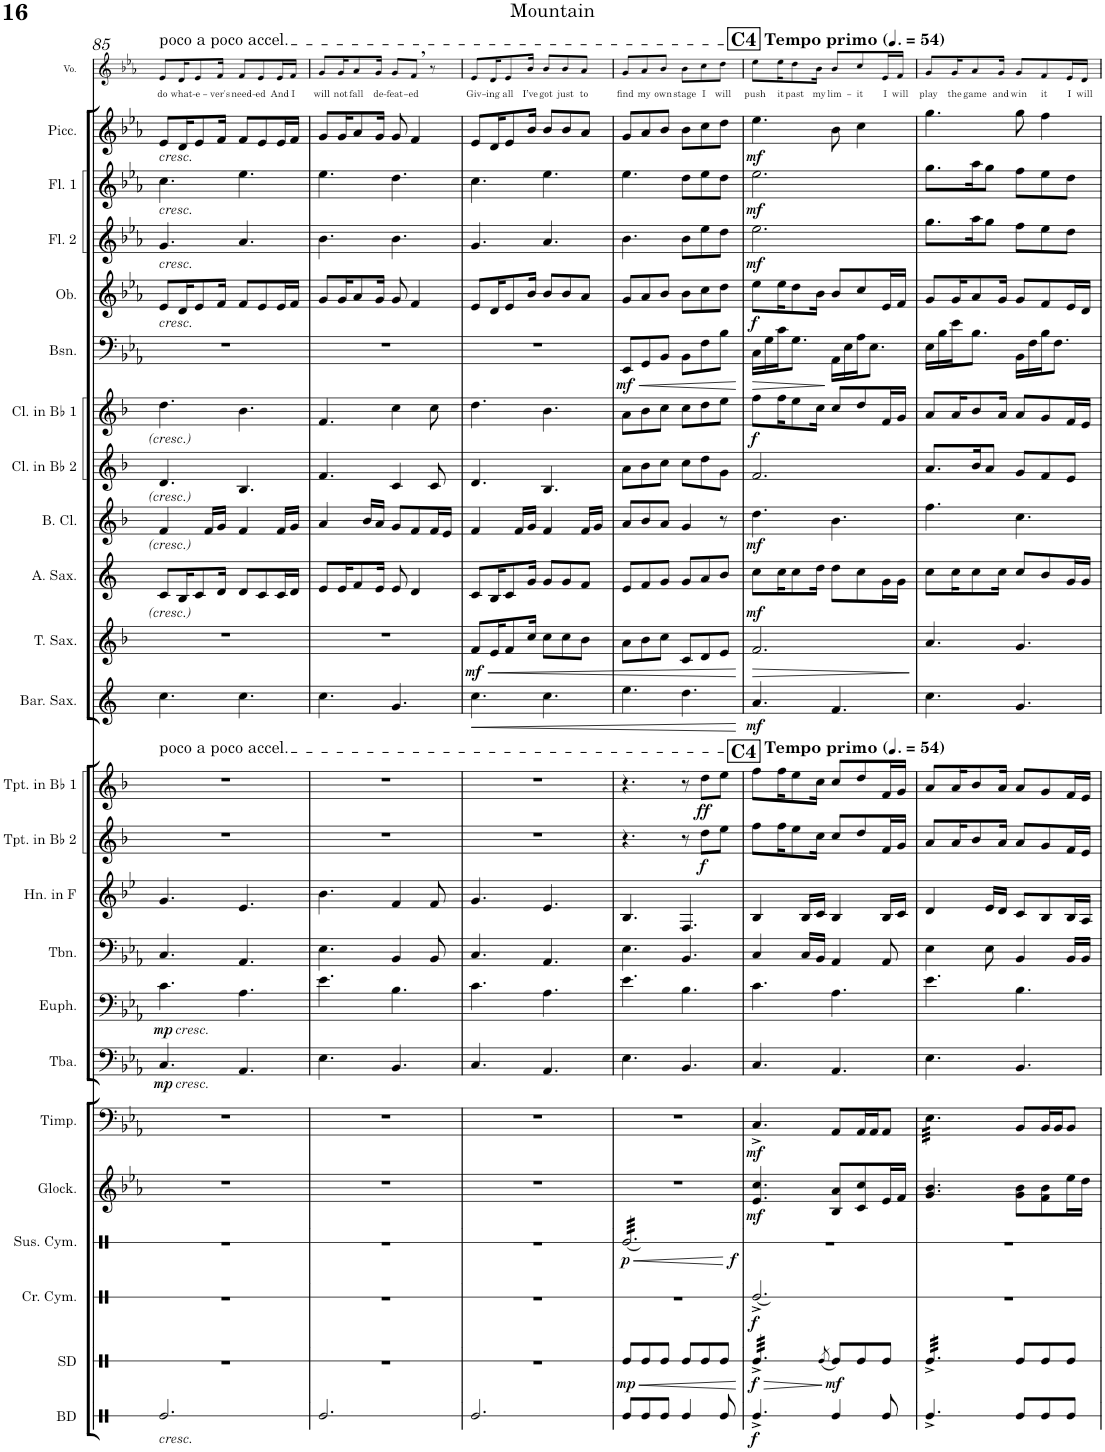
**kern	**dynam	**kern	**dynam	**kern	**dynam	**kern	**dynam	**kern	**dynam	**kern	**dynam	**kern	**dynam	**kern	**dynam	**kern	**kern	**kern	**dynam	**kern	**dynam	**kern	**dynam	**kern	**dynam	**kern	**dynam	**kern	**dynam	**kern	**kern	**dynam	**kern	**dynam	**kern	**dynam	**kern	**dynam	**kern	**dynam	**kern	**dynam	**kern	**text
*part24	*part24	*part23	*part23	*part22	*part22	*part21	*part21	*part20	*part20	*part19	*part19	*part18	*part18	*part17	*part17	*part16	*part15	*part14	*part14	*part13	*part13	*part12	*part12	*part11	*part11	*part10	*part10	*part9	*part9	*part8	*part7	*part7	*part6	*part6	*part5	*part5	*part4	*part4	*part3	*part3	*part2	*part2	*part1	*part1
*staff24	*staff24	*staff23	*staff23	*staff22	*staff22	*staff21	*staff21	*staff20	*staff20	*staff19	*staff19	*staff18	*staff18	*staff17	*staff17	*staff16	*staff15	*staff14	*staff14	*staff13	*staff13	*staff12	*staff12	*staff11	*staff11	*staff10	*staff10	*staff9	*staff9	*staff8	*staff7	*staff7	*staff6	*staff6	*staff5	*staff5	*staff4	*staff4	*staff3	*staff3	*staff2	*staff2	*staff1	*staff1
*I"Bass Drum	*	*I"Snare Drum	*	*I"Crash Cymbals	*	*I"Suspended Cymbal	*	*I"Glockenspiel	*	*I"Timpani	*	*I"Tuba	*	*I"Euphonium	*	*I"Trombone	*I"Horn in F	*I"Trumpet in Bb 2	*	*I"Trumpet in Bb 1	*	*I"Baritone Saxophone	*	*I"Tenor Saxophone	*	*I"Alto Saxophone	*	*I"Bass Clarinet	*	*I"Clarinet in Bb 2	*I"Clarinet in Bb 1	*	*I"Bassoon	*	*I"Oboe	*	*I"Flute 2	*	*I"Flute 1	*	*I"Piccolo	*	*I"Voice	*
*I'BD	*	*I'SD	*	*I'Cr. Cym.	*	*I'Sus. Cym.	*	*I'Glock.	*	*I'Timp.	*	*I'Tba.	*	*I'Euph.	*	*I'Tbn.	*I'Hn. in F	*I'Tpt. in Bb 2	*	*I'Tpt. in Bb 1	*	*I'Bar. Sax.	*	*I'T. Sax.	*	*I'A. Sax.	*	*I'B. Cl.	*	*I'Cl. in Bb 2	*I'Cl. in Bb 1	*	*I'Bsn.	*	*I'Ob.	*	*I'Fl. 2	*	*I'Fl. 1	*	*I'Picc.	*	*I'Vo.	*
!!LO:PB:g=z
*clefX	*	*clefX	*	*clefX	*	*clefX	*	*clefG2	*	*clefF4	*	*clefF4	*	*clefF4	*	*clefF4	*clefG2	*clefG2	*	*clefG2	*	*clefG2	*	*clefG2	*	*clefG2	*	*clefG2	*	*clefG2	*clefG2	*	*clefF4	*	*clefG2	*	*clefG2	*	*clefG2	*	*clefG2	*	*clefG2	*
*	*	*	*	*	*	*	*	*Trd-14c-24	*	*	*	*	*	*	*	*	*Trd4c7	*Trd1c2	*	*Trd1c2	*	*Trd12c21	*	*Trd8c14	*	*Trd5c9	*	*Trd8c14	*	*Trd1c2	*Trd1c2	*	*	*	*	*	*	*	*	*	*Trd-7c-12	*	*	*
*k[]	*	*k[]	*	*k[]	*	*k[]	*	*k[b-e-a-]	*	*k[b-e-a-]	*	*k[b-e-a-]	*	*k[b-e-a-]	*	*k[b-e-a-]	*k[b-e-]	*k[b-]	*	*k[b-]	*	*k[]	*	*k[b-]	*	*k[]	*	*k[b-]	*	*k[b-]	*k[b-]	*	*k[b-e-a-]	*	*k[b-e-a-]	*	*k[b-e-a-]	*	*k[b-e-a-]	*	*k[b-e-a-]	*	*k[b-e-a-]	*
*M6/8	*	*M6/8	*	*M6/8	*	*M6/8	*	*M6/8	*	*M6/8	*	*M6/8	*	*M6/8	*	*M6/8	*M6/8	*M6/8	*	*M6/8	*	*M6/8	*	*M6/8	*	*M6/8	*	*M6/8	*	*M6/8	*M6/8	*	*M6/8	*	*M6/8	*	*M6/8	*	*M6/8	*	*M6/8	*	*M6/8	*
=85	=85	=85	=85	=85	=85	=85	=85	=85	=85	=85	=85	=85	=85	=85	=85	=85	=85	=85	=85	=85	=85	=85	=85	=85	=85	=85	=85	=85	=85	=85	=85	=85	=85	=85	=85	=85	=85	=85	=85	=85	=85	=85	=85	=85
!	!	!	!	!	!	!	!	!	!	!	!	!	!	!	!	!	!	!	!	!	!	!	!	!	!	!	!	!	!	!	!	!	!	!	!	!	!	!	!	!	!	!	!LO:TX:a:t=poco a poco accel.	!
!	!	!	!	!	!	!	!	!	!	!	!	!	!	!	!	!	!	!	!	!	!	!	!	!	!	!	!	!	!	!	!	!	!	!	!	!	!	!	!	!	!LO:TX:b:i:t=cresc.	!	!	!
!	!	!	!	!	!	!	!	!	!	!	!	!	!	!	!	!	!	!	!	!	!	!	!	!	!	!	!	!	!	!	!	!	!	!	!	!	!	!	!LO:TX:b:i:t=cresc.	!	!	!	!	!
!	!	!	!	!	!	!	!	!	!	!	!	!	!	!	!	!	!	!	!	!	!	!	!	!	!	!	!	!	!	!	!	!	!	!	!	!	!LO:TX:b:i:t=cresc.	!	!	!	!	!	!	!
!	!	!	!	!	!	!	!	!	!	!	!	!	!	!	!	!	!	!	!	!	!	!	!	!	!	!	!	!	!	!	!	!	!	!	!LO:TX:b:i:t=cresc.	!	!	!	!	!	!	!	!	!
!	!	!	!	!	!	!	!	!	!	!	!	!	!	!	!	!	!	!	!	!LO:TX:a:t=poco a poco accel.	!	!	!	!	!	!	!	!	!	!	!	!	!	!	!	!	!	!	!	!	!	!	!	!
!	!	!	!	!	!	!	!	!	!	!	!	!	!	!LO:TX:b:i:t=cresc.	!	!	!	!	!	!	!	!	!	!	!	!	!	!	!	!	!	!	!	!	!	!	!	!	!	!	!	!	!	!
!	!	!	!	!	!	!	!	!	!	!	!	!LO:TX:b:i:t=cresc.	!	!	!	!	!	!	!	!	!	!	!	!	!	!	!	!	!	!	!	!	!	!	!	!	!	!	!	!	!	!	!	!
!LO:TX:b:i:t=cresc.	!	!	!	!	!	!	!	!	!	!	!	!	!	!	!	!	!	!	!	!	!	!	!	!	!	!	!	!	!	!	!	!	!	!	!	!	!	!	!	!	!	!	!	!
!	!	!	!	!	!	!	!	!	!	!	!	!	!LO:DY:b	!	!LO:DY:b	!	!	!	!	!	!	!	!	!	!	!	!	!	!	!	!	!	!	!	!	!	!	!	!	!	!	!	!	!LO:LY:b
2.Re/	.	2.r	.	2.r	.	2.r	.	2.r	.	2.r	.	4.C/	mp	4.c\	mp	4.C/	4.g/	2.r	.	2.r	.	4.cc\	.	2.r	.	8c/L	.	4f/	.	4.d/	4.dd\	.	2.r	.	8e-/L	.	4.g/	.	4.cc\	.	8e-/L	.	8e-/L	do
!	!	!	!	!	!	!	!	!	!	!	!	!	!	!	!	!	!	!	!	!	!	!	!	!	!	!	!	!	!	!	!	!	!	!	!	!	!	!	!	!	!	!	!	!LO:LY:b
.	.	.	.	.	.	.	.	.	.	.	.	.	.	.	.	.	.	.	.	.	.	.	.	.	.	16B/K	.	.	.	.	.	.	.	.	16d/K	.	.	.	.	.	16d/K	.	16d/K	what-
!	!	!	!	!	!	!	!	!	!	!	!	!	!	!	!	!	!	!	!	!	!	!	!	!	!	!	!	!	!	!	!	!	!	!	!	!	!	!	!	!	!	!	!	!LO:LY:b
.	.	.	.	.	.	.	.	.	.	.	.	.	.	.	.	.	.	.	.	.	.	.	.	.	.	8c/	.	.	.	.	.	.	.	.	8e-/	.	.	.	.	.	8e-/	.	8e-/	-e-
.	.	.	.	.	.	.	.	.	.	.	.	.	.	.	.	.	.	.	.	.	.	.	.	.	.	.	.	16f/LL	.	.	.	.	.	.	.	.	.	.	.	.	.	.	.	.
!	!	!	!	!	!	!	!	!	!	!	!	!	!	!	!	!	!	!	!	!	!	!	!	!	!	!	!	!	!	!	!	!	!	!	!	!	!	!	!	!	!	!	!	!LO:LY:b
.	.	.	.	.	.	.	.	.	.	.	.	.	.	.	.	.	.	.	.	.	.	.	.	.	.	16d/Jk	.	16g/JJ	.	.	.	.	.	.	16f/Jk	.	.	.	.	.	16f/Jk	.	16f/Jk	-ver's
!	!	!	!	!	!	!	!	!	!	!	!	!	!	!	!	!	!	!	!	!	!	!	!	!	!	!	!	!	!	!	!	!	!	!	!	!	!	!	!	!	!	!	!	!LO:LY:b
.	.	.	.	.	.	.	.	.	.	.	.	4.AA-/	.	4.A-\	.	4.AA-/	4.e-/	.	.	.	.	4.cc\	.	.	.	8d/L	.	4f/	.	4.B-/	4.b-\	.	.	.	8f/L	.	4.a-/	.	4.ee-\	.	8f/L	.	8f/L	need-
!	!	!	!	!	!	!	!	!	!	!	!	!	!	!	!	!	!	!	!	!	!	!	!	!	!	!	!	!	!	!	!	!	!	!	!	!	!	!	!	!	!	!	!	!LO:LY:b
.	.	.	.	.	.	.	.	.	.	.	.	.	.	.	.	.	.	.	.	.	.	.	.	.	.	8c/	.	.	.	.	.	.	.	.	8e-/	.	.	.	.	.	8e-/	.	8e-/	-ed
!	!	!	!	!	!	!	!	!	!	!	!	!	!	!	!	!	!	!	!	!	!	!	!	!	!	!	!	!	!	!	!	!	!	!	!	!	!	!	!	!	!	!	!	!LO:LY:b
.	.	.	.	.	.	.	.	.	.	.	.	.	.	.	.	.	.	.	.	.	.	.	.	.	.	16c/L	.	16f/LL	.	.	.	.	.	.	16e-/L	.	.	.	.	.	16e-/L	.	16e-/L	And
!	!	!	!	!	!	!	!	!	!	!	!	!	!	!	!	!	!	!	!	!	!	!	!	!	!	!	!	!	!	!	!	!	!	!	!	!	!	!	!	!	!	!	!	!LO:LY:b
.	.	.	.	.	.	.	.	.	.	.	.	.	.	.	.	.	.	.	.	.	.	.	.	.	.	16d/JJ	.	16g/JJ	.	.	.	.	.	.	16f/JJ	.	.	.	.	.	16f/JJ	.	16f/JJ	I
=86	=86	=86	=86	=86	=86	=86	=86	=86	=86	=86	=86	=86	=86	=86	=86	=86	=86	=86	=86	=86	=86	=86	=86	=86	=86	=86	=86	=86	=86	=86	=86	=86	=86	=86	=86	=86	=86	=86	=86	=86	=86	=86	=86	=86
!	!	!	!	!	!	!	!	!	!	!	!	!	!	!	!	!	!	!	!	!	!	!	!	!	!	!	!	!	!	!	!	!	!	!	!	!	!	!	!	!	!	!	!	!LO:LY:b
2.Re/	.	2.r	.	2.r	.	2.r	.	2.r	.	2.r	.	4.E-\	.	4.e-\	.	4.E-\	4.b-\	2.r	.	2.r	.	4.cc\	.	2.r	.	8e/L	.	4a/	.	4.f/	4.f/	.	2.r	.	8g/L	.	4.b-\	.	4.ee-\	.	8g/L	.	8g/L	will
!	!	!	!	!	!	!	!	!	!	!	!	!	!	!	!	!	!	!	!	!	!	!	!	!	!	!	!	!	!	!	!	!	!	!	!	!	!	!	!	!	!	!	!	!LO:LY:b
.	.	.	.	.	.	.	.	.	.	.	.	.	.	.	.	.	.	.	.	.	.	.	.	.	.	16e/K	.	.	.	.	.	.	.	.	16g/K	.	.	.	.	.	16g/K	.	16g/K	not
!	!	!	!	!	!	!	!	!	!	!	!	!	!	!	!	!	!	!	!	!	!	!	!	!	!	!	!	!	!	!	!	!	!	!	!	!	!	!	!	!	!	!	!	!LO:LY:b
.	.	.	.	.	.	.	.	.	.	.	.	.	.	.	.	.	.	.	.	.	.	.	.	.	.	8f/	.	.	.	.	.	.	.	.	8a-/	.	.	.	.	.	8a-/	.	8a-/	fall
.	.	.	.	.	.	.	.	.	.	.	.	.	.	.	.	.	.	.	.	.	.	.	.	.	.	.	.	16b-/LL	.	.	.	.	.	.	.	.	.	.	.	.	.	.	.	.
!	!	!	!	!	!	!	!	!	!	!	!	!	!	!	!	!	!	!	!	!	!	!	!	!	!	!	!	!	!	!	!	!	!	!	!	!	!	!	!	!	!	!	!	!LO:LY:b
.	.	.	.	.	.	.	.	.	.	.	.	.	.	.	.	.	.	.	.	.	.	.	.	.	.	16e/Jk	.	16a/JJ	.	.	.	.	.	.	16g/Jk	.	.	.	.	.	16g/Jk	.	16g/Jk	de-
!	!	!	!	!	!	!	!	!	!	!	!	!	!	!	!	!	!	!	!	!	!	!	!	!	!	!	!	!	!	!	!	!	!	!	!	!	!	!	!	!	!	!	!	!LO:LY:b
.	.	.	.	.	.	.	.	.	.	.	.	4.BB-/	.	4.B-\	.	4BB-/	4f/	.	.	.	.	4.g/	.	.	.	8e/	.	8g/L	.	4c/	4cc\	.	.	.	8g/	.	4.b-\	.	4.dd\	.	8g/	.	8g/L	-feat-
!	!	!	!	!	!	!	!	!	!	!	!	!	!	!	!	!	!	!	!	!	!	!	!	!	!	!	!	!	!	!	!	!	!	!	!	!	!	!	!	!	!	!	!	!LO:LY:b
.	.	.	.	.	.	.	.	.	.	.	.	.	.	.	.	.	.	.	.	.	.	.	.	.	.	4d/	.	8f/	.	.	.	.	.	.	4f/	.	.	.	.	.	4f/	.	8f,/J	-ed
.	.	.	.	.	.	.	.	.	.	.	.	.	.	.	.	8BB-/	8f/	.	.	.	.	.	.	.	.	.	.	16f/L	.	8c/	8cc\	.	.	.	.	.	.	.	.	.	.	.	8r	.
.	.	.	.	.	.	.	.	.	.	.	.	.	.	.	.	.	.	.	.	.	.	.	.	.	.	.	.	16e/JJ	.	.	.	.	.	.	.	.	.	.	.	.	.	.	.	.
=87	=87	=87	=87	=87	=87	=87	=87	=87	=87	=87	=87	=87	=87	=87	=87	=87	=87	=87	=87	=87	=87	=87	=87	=87	=87	=87	=87	=87	=87	=87	=87	=87	=87	=87	=87	=87	=87	=87	=87	=87	=87	=87	=87	=87
!	!	!	!	!	!	!	!	!	!	!	!	!	!	!	!	!	!	!	!	!	!	!	!	!	!LO:HP:b	!	!	!	!	!	!	!	!	!	!	!	!	!	!	!	!	!	!	!LO:LY:b
!	!	!	!	!	!	!	!	!	!	!	!	!	!	!	!	!	!	!	!	!	!	!	!	!	!LO:DY:n=1:b	!	!	!	!	!	!	!	!	!	!	!	!	!	!	!	!	!	!	!
2.Re/	.	2.r	.	2.r	.	2.r	.	2.r	.	2.r	.	4.C/	.	4.c\	.	4.C/	4.g/	2.r	.	2.r	.	4.cc\	.	8f/L	< mf	8c/L	.	4f/	.	4.d/	4.dd\	.	2.r	.	8e-/L	.	4.g/	.	4.cc\	.	8e-/L	.	8e-/L	Giv-
!	!	!	!	!	!	!	!	!	!	!	!	!	!	!	!	!	!	!	!	!	!	!	!	!	!	!	!	!	!	!	!	!	!	!	!	!	!	!	!	!	!	!	!	!LO:LY:b
.	.	.	.	.	.	.	.	.	.	.	.	.	.	.	.	.	.	.	.	.	.	.	.	16e/K	.	16B/K	.	.	.	.	.	.	.	.	16d/K	.	.	.	.	.	16d/K	.	16d/K	-ing
!	!	!	!	!	!	!	!	!	!	!	!	!	!	!	!	!	!	!	!	!	!	!	!	!	!	!	!	!	!	!	!	!	!	!	!	!	!	!	!	!	!	!	!	!LO:LY:b
.	.	.	.	.	.	.	.	.	.	.	.	.	.	.	.	.	.	.	.	.	.	.	.	8f/	.	8c/	.	.	.	.	.	.	.	.	8e-/	.	.	.	.	.	8e-/	.	8e-/	all
.	.	.	.	.	.	.	.	.	.	.	.	.	.	.	.	.	.	.	.	.	.	.	.	.	.	.	.	16f/LL	.	.	.	.	.	.	.	.	.	.	.	.	.	.	.	.
!	!	!	!	!	!	!	!	!	!	!	!	!	!	!	!	!	!	!	!	!	!	!	!	!	!	!	!	!	!	!	!	!	!	!	!	!	!	!	!	!	!	!	!	!LO:LY:b
.	.	.	.	.	.	.	.	.	.	.	.	.	.	.	.	.	.	.	.	.	.	.	.	16cc/Jk	.	16g/Jk	.	16g/JJ	.	.	.	.	.	.	16b-/Jk	.	.	.	.	.	16b-/Jk	.	16b-/Jk	I’ve
!	!	!	!	!	!	!	!	!	!	!	!	!	!	!	!	!	!	!	!	!	!	!	!	!	!	!	!	!	!	!	!	!	!	!	!	!	!	!	!	!	!	!	!	!LO:LY:b
.	.	.	.	.	.	.	.	.	.	.	.	4.AA-/	.	4.A-\	.	4.AA-/	4.e-/	.	.	.	.	4.cc\	.	8cc\L	.	8g/L	.	4f/	.	4.B-/	4.b-\	.	.	.	8b-/L	.	4.a-/	.	4.ee-\	.	8b-/L	.	8b-/L	got
!	!	!	!	!	!	!	!	!	!	!	!	!	!	!	!	!	!	!	!	!	!	!	!	!	!	!	!	!	!	!	!	!	!	!	!	!	!	!	!	!	!	!	!	!LO:LY:b
.	.	.	.	.	.	.	.	.	.	.	.	.	.	.	.	.	.	.	.	.	.	.	.	8cc\	.	8g/	.	.	.	.	.	.	.	.	8b-/	.	.	.	.	.	8b-/	.	8b-/	just
!	!	!	!	!	!	!	!	!	!	!	!	!	!	!	!	!	!	!	!	!	!	!	!	!	!	!	!	!	!	!	!	!	!	!	!	!	!	!	!	!	!	!	!	!LO:LY:b
.	.	.	.	.	.	.	.	.	.	.	.	.	.	.	.	.	.	.	.	.	.	.	.	8b-\J	.	8f/J	.	16f/LL	.	.	.	.	.	.	8a-/J	.	.	.	.	.	8a-/J	.	8a-/J	to
.	.	.	.	.	.	.	.	.	.	.	.	.	.	.	.	.	.	.	.	.	.	.	.	.	.	.	.	16g/JJ	.	.	.	.	.	.	.	.	.	.	.	.	.	.	.	.
=88	=88	=88	=88	=88	=88	=88	=88	=88	=88	=88	=88	=88	=88	=88	=88	=88	=88	=88	=88	=88	=88	=88	=88	=88	=88	=88	=88	=88	=88	=88	=88	=88	=88	=88	=88	=88	=88	=88	=88	=88	=88	=88	=88	=88
!	!	!	!LO:HP:b	!	!	!	!	!	!	!	!	!	!	!	!	!	!	!	!	!	!	!	!	!	!	!	!	!	!	!	!	!	!	!LO:HP:b	!	!	!	!	!	!	!	!	!	!LO:LY:b
!	!	!	!LO:DY:n=1:b	!	!	!	!LO:DY:b	!	!	!	!	!	!	!	!	!	!	!	!	!	!	!	!	!	!	!	!	!	!	!	!	!	!	!LO:DY:n=1:b	!	!	!	!	!	!	!	!	!	!
*	*	*	*	*	*	*^	*	*	*	*	*	*	*	*	*	*	*	*	*	*	*	*	*	*	*	*	*	*	*	*	*	*	*	*	*	*	*	*	*	*	*	*	*	*
*	*	*	*	*	*	*tremolo	*	*	*	*	*	*	*	*	*	*	*	*	*	*	*	*	*	*	*	*	*	*	*	*	*	*	*	*	*	*	*	*	*	*	*	*	*	*	*
8Re/L	.	8Re/L	< mp	2.r	.	32Re/LLL	2ryy	p	2.r	.	2.r	.	4.E-\	.	4.e-\	.	4.E-\	4.B-/	4.r	.	4.r	.	4.ee\	.	8a\L	.	8e/L	.	8a/L	.	8a\L	8a\L	.	8EE-/L	< mf	8g/L	.	4.b-\	.	4.ee-\	.	8g/L	.	8g/L	find
.	.	.	.	.	.	32Re/	.	.	.	.	.	.	.	.	.	.	.	.	.	.	.	.	.	.	.	.	.	.	.	.	.	.	.	.	.	.	.	.	.	.	.	.	.	.	.
.	.	.	.	.	.	32Re/	.	.	.	.	.	.	.	.	.	.	.	.	.	.	.	.	.	.	.	.	.	.	.	.	.	.	.	.	.	.	.	.	.	.	.	.	.	.	.
.	.	.	.	.	.	32Re/	.	.	.	.	.	.	.	.	.	.	.	.	.	.	.	.	.	.	.	.	.	.	.	.	.	.	.	.	.	.	.	.	.	.	.	.	.	.	.
!	!	!	!	!	!	!	!	!	!	!	!	!	!	!	!	!	!	!	!	!	!	!	!	!	!	!	!	!	!	!	!	!	!	!	!	!	!	!	!	!	!	!	!	!	!LO:LY:b
8Re/	.	8Re/	.	.	.	32Re/	.	.	.	.	.	.	.	.	.	.	.	.	.	.	.	.	.	.	8b-\	.	8f/	.	8b-/	.	8b-\	8b-\	.	8GG/	.	8a-/	.	.	.	.	.	8a-/	.	8a-/	my
.	.	.	.	.	.	32Re/	.	.	.	.	.	.	.	.	.	.	.	.	.	.	.	.	.	.	.	.	.	.	.	.	.	.	.	.	.	.	.	.	.	.	.	.	.	.	.
.	.	.	.	.	.	32Re/	.	.	.	.	.	.	.	.	.	.	.	.	.	.	.	.	.	.	.	.	.	.	.	.	.	.	.	.	.	.	.	.	.	.	.	.	.	.	.
.	.	.	.	.	.	32Re/	.	.	.	.	.	.	.	.	.	.	.	.	.	.	.	.	.	.	.	.	.	.	.	.	.	.	.	.	.	.	.	.	.	.	.	.	.	.	.
!	!	!	!	!	!	!	!	!	!	!	!	!	!	!	!	!	!	!	!	!	!	!	!	!	!	!	!	!	!	!	!	!	!	!	!	!	!	!	!	!	!	!	!	!	!LO:LY:b
8Re/J	.	8Re/J	.	.	.	32Re/	.	.	.	.	.	.	.	.	.	.	.	.	.	.	.	.	.	.	8cc\J	.	8g/J	.	8a/J	.	8cc\J	8cc\J	.	8BB-/J	.	8b-/J	.	.	.	.	.	8b-/J	.	8b-/J	own
.	.	.	.	.	.	32Re/	.	.	.	.	.	.	.	.	.	.	.	.	.	.	.	.	.	.	.	.	.	.	.	.	.	.	.	.	.	.	.	.	.	.	.	.	.	.	.
.	.	.	.	.	.	32Re/	.	.	.	.	.	.	.	.	.	.	.	.	.	.	.	.	.	.	.	.	.	.	.	.	.	.	.	.	.	.	.	.	.	.	.	.	.	.	.
.	.	.	.	.	.	32Re/	.	.	.	.	.	.	.	.	.	.	.	.	.	.	.	.	.	.	.	.	.	.	.	.	.	.	.	.	.	.	.	.	.	.	.	.	.	.	.
!	!	!	!	!	!	!	!	!	!	!	!	!	!	!	!	!	!	!	!	!	!	!	!	!	!	!	!	!	!	!	!	!	!	!	!	!	!	!	!	!	!	!	!	!	!LO:LY:b
4Re/	.	8Re/L	.	.	.	32Re/	.	.	.	.	.	.	4.BB-/	.	4.B-\	.	4.BB-/	4.F/	8r	.	8r	.	4.dd\	.	8c/L	.	8g/L	.	4g/	.	8cc\L	8cc\L	.	8BB-\L	.	8b-\L	.	8b-\L	.	8dd\L	.	8b-\L	.	8b-\L	stage
.	.	.	.	.	.	32Re/	.	.	.	.	.	.	.	.	.	.	.	.	.	.	.	.	.	.	.	.	.	.	.	.	.	.	.	.	.	.	.	.	.	.	.	.	.	.	.
.	.	.	.	.	.	32Re/	.	.	.	.	.	.	.	.	.	.	.	.	.	.	.	.	.	.	.	.	.	.	.	.	.	.	.	.	.	.	.	.	.	.	.	.	.	.	.
.	.	.	.	.	.	32Re/	.	.	.	.	.	.	.	.	.	.	.	.	.	.	.	.	.	.	.	.	.	.	.	.	.	.	.	.	.	.	.	.	.	.	.	.	.	.	.
!	!	!	!	!	!	!	!	!	!	!	!	!	!	!	!	!	!	!	!	!LO:DY:b	!	!LO:DY:b	!	!	!	!	!	!	!	!	!	!	!	!	!	!	!	!	!	!	!	!	!	!	!LO:LY:b
.	.	8Re/	.	.	.	32Re/	8.ryy	.	.	.	.	.	.	.	.	.	.	.	8dd\L	f	8dd\L	ff	.	.	8d/	.	8a/	.	.	.	8dd\	8dd\	.	8F\	.	8cc\	.	8ee-\	.	8ee-\	.	8cc\	.	8cc\	I
.	.	.	.	.	.	32Re/	.	.	.	.	.	.	.	.	.	.	.	.	.	.	.	.	.	.	.	.	.	.	.	.	.	.	.	.	.	.	.	.	.	.	.	.	.	.	.
.	.	.	.	.	.	32Re/	.	.	.	.	.	.	.	.	.	.	.	.	.	.	.	.	.	.	.	.	.	.	.	.	.	.	.	.	.	.	.	.	.	.	.	.	.	.	.
.	.	.	.	.	.	32Re/	.	.	.	.	.	.	.	.	.	.	.	.	.	.	.	.	.	.	.	.	.	.	.	.	.	.	.	.	.	.	.	.	.	.	.	.	.	.	.
!	!	!	!	!	!	!	!	!	!	!	!	!	!	!	!	!	!	!	!	!	!	!	!	!	!	!	!	!	!	!	!	!	!	!	!	!	!	!	!	!	!	!	!	!	!LO:LY:b
8Re/	.	8Re/J	.	.	.	32Re/	.	.	.	.	.	.	.	.	.	.	.	.	8ee\J	.	8ee\J	.	.	.	8e/J	.	8b/J	.	8r	.	8g\J	8ee\J	.	8B-\J	.	8dd\J	.	8dd\J	.	8dd\J	.	8dd\J	.	8dd\J	will
.	.	.	.	.	.	32Re/	.	.	.	.	.	.	.	.	.	.	.	.	.	.	.	.	.	.	.	.	.	.	.	.	.	.	.	.	.	.	.	.	.	.	.	.	.	.	.
!	!	!	!	!	!	!	!	!LO:DY:b	!	!	!	!	!	!	!	!	!	!	!	!	!	!	!	!	!	!	!	!	!	!	!	!	!	!	!	!	!	!	!	!	!	!	!	!	!
.	.	.	.	.	.	32Re/	16ryy	f	.	.	.	.	.	.	.	.	.	.	.	.	.	.	.	.	.	.	.	.	.	.	.	.	.	.	.	.	.	.	.	.	.	.	.	.	.
.	.	.	.	.	.	32Re/JJJ	.	.	.	.	.	.	.	.	.	.	.	.	.	.	.	.	.	.	.	.	.	.	.	.	.	.	.	.	.	.	.	.	.	.	.	.	.	.	.
*	*	*	*	*	*	*Xtremolo	*	*	*	*	*	*	*	*	*	*	*	*	*	*	*	*	*	*	*	*	*	*	*	*	*	*	*	*	*	*	*	*	*	*	*	*	*	*	*
*	*	*	*	*	*	*v	*v	*	*	*	*	*	*	*	*	*	*	*	*	*	*	*	*	*	*	*	*	*	*	*	*	*	*	*	*	*	*	*	*	*	*	*	*	*	*
=89	=89	=89	=89	=89	=89	=89	=89	=89	=89	=89	=89	=89	=89	=89	=89	=89	=89	=89	=89	=89	=89	=89	=89	=89	=89	=89	=89	=89	=89	=89	=89	=89	=89	=89	=89	=89	=89	=89	=89	=89	=89	=89	=89	=89
!!LO:REH:place=s1:a:B:cj:fs=14:t=C4
!!LO:REH:place=s13:a:B:cj:fs=14:t=C4
*	*	*	*	*	*	*	*	*	*	*	*	*	*	*	*	*	*	*	*	*MM81	*	*	*	*	*	*	*	*	*	*	*	*	*	*	*	*	*	*	*	*	*	*	*MM81	*
*	*	*	*	*	*	*^	*	*	*	*	*	*	*	*	*	*	*	*	*	*	*	*	*	*	*	*	*	*	*	*	*	*	*	*	*	*	*	*	*	*	*	*	*	*
!	!	!	!	!	!	!	!	!	!	!	!	!	!	!	!	!	!	!	!	!	!	!	!	!	!	!	!	!	!	!	!	!	!	!	!	!	!	!	!	!	!	!	!	!LO:TX:a:B:t=Tempo primo	!
!	!	!	!	!	!	!	!	!	!	!	!	!	!	!	!	!	!	!	!	!	!LO:TX:a:B:t=Tempo primo	!	!	!	!	!	!	!	!	!	!	!	!	!	!	!	!	!	!	!	!	!	!	!	!
!	!LO:DY:b	!	!LO:DY:b	!	!LO:DY:b	!	!	!	!	!LO:DY:b	!	!LO:DY:b	!	!	!	!	!	!	!	!	!	!	!	!LO:DY:b	!	!	!	!LO:DY:b	!	!LO:DY:b	!	!	!LO:DY:b	!	!	!	!LO:DY:b	!	!LO:DY:b	!	!LO:DY:b	!	!LO:DY:b	!	!LO:LY:b
*	*	*	*	*	*	*v	*v	*	*	*	*	*	*	*	*	*	*	*	*	*	*	*	*	*	*	*	*	*	*	*	*	*	*	*	*	*	*	*	*	*	*	*	*	*	*
*	*	*tremolo	*	*	*	*	*	*	*	*	*	*	*	*	*	*	*	*	*	*	*	*	*	*	*	*	*	*	*	*	*	*	*	*	*	*	*	*	*	*	*	*	*	*
4.Re^/	f	32Re^/LLL	f	2.Re^/	f	2.r	.	4.e-/ 4.cc/	mf	4.C^/	mf	4.C/	.	4.c\	.	4C/	4B-/	8ff\L	.	8ff\L	.	4.a/	mf	2.f/	.	8cc\L	mf	4.dd\	mf	2.f/	8ff\L	f	16C\LL	.	8ee-\L	f	2.ee-\	mf	2.ee-\	mf	4.ee-\	mf	8ee-\L	push
.	.	32Re^/	.	.	.	.	.	.	.	.	.	.	.	.	.	.	.	.	.	.	.	.	.	.	.	.	.	.	.	.	.	.	.	.	.	.	.	.	.	.	.	.	.	.
.	.	32Re^/	.	.	.	.	.	.	.	.	.	.	.	.	.	.	.	.	.	.	.	.	.	.	.	.	.	.	.	.	.	.	16G\	.	.	.	.	.	.	.	.	.	.	.
.	.	32Re^/	.	.	.	.	.	.	.	.	.	.	.	.	.	.	.	.	.	.	.	.	.	.	.	.	.	.	.	.	.	.	.	.	.	.	.	.	.	.	.	.	.	.
!	!	!	!	!	!	!	!	!	!	!	!	!	!	!	!	!	!	!	!	!	!	!	!	!	!	!	!	!	!	!	!	!	!	!	!	!	!	!	!	!	!	!	!	!LO:LY:b
.	.	32Re^/	.	.	.	.	.	.	.	.	.	.	.	.	.	.	.	16ff\K	.	16ff\K	.	.	.	.	.	16cc\K	.	.	.	.	16ff\K	.	16c\J	.	16ee-\K	.	.	.	.	.	.	.	16ee-\K	it
.	.	32Re^/	.	.	.	.	.	.	.	.	.	.	.	.	.	.	.	.	.	.	.	.	.	.	.	.	.	.	.	.	.	.	.	.	.	.	.	.	.	.	.	.	.	.
!	!	!	!	!	!	!	!	!	!	!	!	!	!	!	!	!	!	!	!	!	!	!	!	!	!	!	!	!	!	!	!	!	!	!	!	!	!	!	!	!	!	!	!	!LO:LY:b
.	.	32Re^/	.	.	.	.	.	.	.	.	.	.	.	.	.	.	.	8ee\	.	8ee\	.	.	.	.	.	8cc\	.	.	.	.	8ee\	.	8.G\J	.	8dd\	.	.	.	.	.	.	.	8dd\	past
.	.	32Re^/	.	.	.	.	.	.	.	.	.	.	.	.	.	.	.	.	.	.	.	.	.	.	.	.	.	.	.	.	.	.	.	.	.	.	.	.	.	.	.	.	.	.
.	.	32Re^/	.	.	.	.	.	.	.	.	.	.	.	.	.	16C/LL	16B-/LL	.	.	.	.	.	.	.	.	.	.	.	.	.	.	.	.	.	.	.	.	.	.	.	.	.	.	.
.	.	32Re^/	.	.	.	.	.	.	.	.	.	.	.	.	.	.	.	.	.	.	.	.	.	.	.	.	.	.	.	.	.	.	.	.	.	.	.	.	.	.	.	.	.	.
!	!	!	!	!	!	!	!	!	!	!	!	!	!	!	!	!	!	!	!	!	!	!	!	!	!	!	!	!	!	!	!	!	!	!	!	!	!	!	!	!	!	!	!	!LO:LY:b
.	.	32Re^/	.	.	.	.	.	.	.	.	.	.	.	.	.	16BB-/JJ	16c/JJ	16cc\Jk	.	16cc\Jk	.	.	.	.	.	16dd\Jk	.	.	.	.	16cc\Jk	.	.	.	16b-\Jk	.	.	.	.	.	.	.	16b-\Jk	my
.	.	32Re^/JJJ	.	.	.	.	.	.	.	.	.	.	.	.	.	.	.	.	.	.	.	.	.	.	.	.	.	.	.	.	.	.	.	.	.	.	.	.	.	.	.	.	.	.
*	*	*Xtremolo	*	*	*	*	*	*	*	*	*	*	*	*	*	*	*	*	*	*	*	*	*	*	*	*	*	*	*	*	*	*	*	*	*	*	*	*	*	*	*	*	*	*
.	.	(8qRe/	.	.	.	.	.	.	.	.	.	.	.	.	.	.	.	.	.	.	.	.	.	.	.	.	.	.	.	.	.	.	.	.	.	.	.	.	.	.	.	.	.	.
!	!	!	!LO:DY:n=1:b	!	!	!	!	!	!	!	!	!	!	!	!	!	!	!	!	!	!	!	!	!	!	!	!	!	!	!	!	!	!	!	!	!	!	!	!	!	!	!	!	!LO:LY:b
4Re/	.	8Re/L)	[ mf	.	.	.	.	8B-/ 8a-/L	.	8AA-/L	.	4.AA-/	.	4.A-\	.	4AA-/	4B-/	8cc/L	.	8cc/L	.	4.f/	.	.	.	8dd\L	.	4.b-\	.	.	8cc/L	.	16AA-\LL	[	8b-/L	.	.	.	.	.	8b-\	.	8b-/L	lim-
.	.	.	.	.	.	.	.	.	.	.	.	.	.	.	.	.	.	.	.	.	.	.	.	.	.	.	.	.	.	.	.	.	16E-\	.	.	.	.	.	.	.	.	.	.	.
!	!	!	!	!	!	!	!	!	!	!	!	!	!	!	!	!	!	!	!	!	!	!	!	!	!	!	!	!	!	!	!	!	!	!	!	!	!	!	!	!	!	!	!	!LO:LY:b
.	.	8Re/	.	.	.	.	.	8c/ 8cc/	.	16AA-/L	.	.	.	.	.	.	.	8dd/	.	8dd/	.	.	.	.	.	8cc\	.	.	.	.	8dd/	.	16A-\J	.	8cc/	.	.	.	.	.	4cc\	.	8cc/	-it
.	.	.	.	.	.	.	.	.	.	16AA-/J	.	.	.	.	.	.	.	.	.	.	.	.	.	.	.	.	.	.	.	.	.	.	8.E-\J	.	.	.	.	.	.	.	.	.	.	.
!	!	!	!	!	!	!	!	!	!	!	!	!	!	!	!	!	!	!	!	!	!	!	!	!	!	!	!	!	!	!	!	!	!	!	!	!	!	!	!	!	!	!	!	!LO:LY:b
8Re/	.	8Re/J	.	.	.	.	.	16e-/L	.	8AA-/J	.	.	.	.	.	8AA-/	16B-/LL	16f/L	.	16f/L	.	.	.	.	.	16g\L	.	.	.	.	16f/L	.	.	.	16e-/L	.	.	.	.	.	.	.	16e-/L	I
!	!	!	!	!	!	!	!	!	!	!	!	!	!	!	!	!	!	!	!	!	!	!	!	!	!	!	!	!	!	!	!	!	!	!	!	!	!	!	!	!	!	!	!	!LO:LY:b
.	.	.	.	.	.	.	.	16f/JJ	.	.	.	.	.	.	.	.	16c/JJ	16g/JJ	.	16g/JJ	.	.	.	.	.	16g\JJ	.	.	.	.	16g/JJ	.	.	.	16f/JJ	.	.	.	.	.	.	.	16f/JJ	will
.	.	.	.	.	.	.	.	.	.	.	.	.	.	.	.	.	.	.	.	.	.	.	.	.	[	.	.	.	.	.	.	.	.	.	.	.	.	.	.	.	.	.	.	.
=90	=90	=90	=90	=90	=90	=90	=90	=90	=90	=90	=90	=90	=90	=90	=90	=90	=90	=90	=90	=90	=90	=90	=90	=90	=90	=90	=90	=90	=90	=90	=90	=90	=90	=90	=90	=90	=90	=90	=90	=90	=90	=90	=90	=90
!	!	!	!	!	!	!	!	!	!	!	!	!	!	!	!	!	!	!	!	!	!	!	!	!	!	!	!	!	!	!	!	!	!	!	!	!	!	!	!	!	!	!	!	!LO:LY:b
*	*	*tremolo	*	*	*	*	*	*	*	*	*	*	*	*	*	*	*	*	*	*	*	*	*	*	*	*	*	*	*	*	*	*	*	*	*	*	*	*	*	*	*	*	*	*
*	*	*	*	*	*	*	*	*	*	*tremolo	*	*	*	*	*	*	*	*	*	*	*	*	*	*	*	*	*	*	*	*	*	*	*	*	*	*	*	*	*	*	*	*	*	*
4.Re^/	.	32Re^/LLL	.	2.r	.	2.r	.	4.g/ 4.b-/	.	32E-\LLL	.	4.E-\	.	4.e-\	.	4E-\	4d/	8a/L	.	8a/L	.	4.cc\	.	4.a/	.	8cc\L	.	4.ff\	.	8.a/L	8a/L	.	16E-\LL	.	8g/L	.	8.gg\L	.	8.gg\L	.	4.gg\	.	8g/L	play
.	.	32Re^/	.	.	.	.	.	.	.	32E-\	.	.	.	.	.	.	.	.	.	.	.	.	.	.	.	.	.	.	.	.	.	.	.	.	.	.	.	.	.	.	.	.	.	.
.	.	32Re^/	.	.	.	.	.	.	.	32E-\	.	.	.	.	.	.	.	.	.	.	.	.	.	.	.	.	.	.	.	.	.	.	16B-\	.	.	.	.	.	.	.	.	.	.	.
.	.	32Re^/	.	.	.	.	.	.	.	32E-\	.	.	.	.	.	.	.	.	.	.	.	.	.	.	.	.	.	.	.	.	.	.	.	.	.	.	.	.	.	.	.	.	.	.
!	!	!	!	!	!	!	!	!	!	!	!	!	!	!	!	!	!	!	!	!	!	!	!	!	!	!	!	!	!	!	!	!	!	!	!	!	!	!	!	!	!	!	!	!LO:LY:b
.	.	32Re^/	.	.	.	.	.	.	.	32E-\	.	.	.	.	.	.	.	16a/K	.	16a/K	.	.	.	.	.	16cc\K	.	.	.	.	16a/K	.	16e-\J	.	16g/K	.	.	.	.	.	.	.	16g/K	the
.	.	32Re^/	.	.	.	.	.	.	.	32E-\	.	.	.	.	.	.	.	.	.	.	.	.	.	.	.	.	.	.	.	.	.	.	.	.	.	.	.	.	.	.	.	.	.	.
!	!	!	!	!	!	!	!	!	!	!	!	!	!	!	!	!	!	!	!	!	!	!	!	!	!	!	!	!	!	!	!	!	!	!	!	!	!	!	!	!	!	!	!	!LO:LY:b
.	.	32Re^/	.	.	.	.	.	.	.	32E-\	.	.	.	.	.	.	.	8b-/	.	8b-/	.	.	.	.	.	8cc\	.	.	.	16b-/K	8b-/	.	8.B-\J	.	8a-/	.	16aa-\K	.	16aa-\K	.	.	.	8a-/	game
.	.	32Re^/	.	.	.	.	.	.	.	32E-\	.	.	.	.	.	.	.	.	.	.	.	.	.	.	.	.	.	.	.	.	.	.	.	.	.	.	.	.	.	.	.	.	.	.
.	.	32Re^/	.	.	.	.	.	.	.	32E-\	.	.	.	.	.	8E-\	16e-/LL	.	.	.	.	.	.	.	.	.	.	.	.	8a/J	.	.	.	.	.	.	8gg\J	.	8gg\J	.	.	.	.	.
.	.	32Re^/	.	.	.	.	.	.	.	32E-\	.	.	.	.	.	.	.	.	.	.	.	.	.	.	.	.	.	.	.	.	.	.	.	.	.	.	.	.	.	.	.	.	.	.
!	!	!	!	!	!	!	!	!	!	!	!	!	!	!	!	!	!	!	!	!	!	!	!	!	!	!	!	!	!	!	!	!	!	!	!	!	!	!	!	!	!	!	!	!LO:LY:b
.	.	32Re^/	.	.	.	.	.	.	.	32E-\	.	.	.	.	.	.	16d/JJ	16a/Jk	.	16a/Jk	.	.	.	.	.	16cc\Jk	.	.	.	.	16a/Jk	.	.	.	16g/Jk	.	.	.	.	.	.	.	16g/Jk	and
.	.	32Re^/JJJ	.	.	.	.	.	.	.	32E-\JJJ	.	.	.	.	.	.	.	.	.	.	.	.	.	.	.	.	.	.	.	.	.	.	.	.	.	.	.	.	.	.	.	.	.	.
*	*	*	*	*	*	*	*	*	*	*Xtremolo	*	*	*	*	*	*	*	*	*	*	*	*	*	*	*	*	*	*	*	*	*	*	*	*	*	*	*	*	*	*	*	*	*	*
*	*	*Xtremolo	*	*	*	*	*	*	*	*	*	*	*	*	*	*	*	*	*	*	*	*	*	*	*	*	*	*	*	*	*	*	*	*	*	*	*	*	*	*	*	*	*	*
!	!	!	!	!	!	!	!	!	!	!	!	!	!	!	!	!	!	!	!	!	!	!	!	!	!	!	!	!	!	!	!	!	!	!	!	!	!	!	!	!	!	!	!	!LO:LY:b
8Re/L	.	8Re/L	.	.	.	.	.	8g\ 8b-\L	.	8BB-/L	.	4.BB-/	.	4.B-\	.	4BB-/	8c/L	8a/L	.	8a/L	.	4.g/	.	4.g/	.	8cc/L	.	4.cc\	.	8g/L	8a/L	.	16BB-\LL	.	8g/L	.	8ff\L	.	8ff\L	.	8gg\	.	8g/L	win
.	.	.	.	.	.	.	.	.	.	.	.	.	.	.	.	.	.	.	.	.	.	.	.	.	.	.	.	.	.	.	.	.	16F\	.	.	.	.	.	.	.	.	.	.	.
!	!	!	!	!	!	!	!	!	!	!	!	!	!	!	!	!	!	!	!	!	!	!	!	!	!	!	!	!	!	!	!	!	!	!	!	!	!	!	!	!	!	!	!	!LO:LY:b
8Re/	.	8Re/	.	.	.	.	.	8f\ 8b-\	.	16BB-/L	.	.	.	.	.	.	8B-/	8g/	.	8g/	.	.	.	.	.	8b/	.	.	.	8f/	8g/	.	16B-\J	.	8f/	.	8ee-\	.	8ee-\	.	4ff\	.	8f/	it
.	.	.	.	.	.	.	.	.	.	16BB-/J	.	.	.	.	.	.	.	.	.	.	.	.	.	.	.	.	.	.	.	.	.	.	8.F\J	.	.	.	.	.	.	.	.	.	.	.
!	!	!	!	!	!	!	!	!	!	!	!	!	!	!	!	!	!	!	!	!	!	!	!	!	!	!	!	!	!	!	!	!	!	!	!	!	!	!	!	!	!	!	!	!LO:LY:b
8Re/J	.	8Re/J	.	.	.	.	.	16ee-\L	.	8BB-/J	.	.	.	.	.	16BB-/LL	16B-/L	16f/L	.	16f/L	.	.	.	.	.	16g/L	.	.	.	8e/J	16f/L	.	.	.	16e-/L	.	8dd\J	.	8dd\J	.	.	.	16e-/L	I
!	!	!	!	!	!	!	!	!	!	!	!	!	!	!	!	!	!	!	!	!	!	!	!	!	!	!	!	!	!	!	!	!	!	!	!	!	!	!	!	!	!	!	!	!LO:LY:b
.	.	.	.	.	.	.	.	16dd\JJ	.	.	.	.	.	.	.	16BB-/JJ	16A/JJ	16e/JJ	.	16e/JJ	.	.	.	.	.	16g/JJ	.	.	.	.	16e/JJ	.	.	.	16d/JJ	.	.	.	.	.	.	.	16d/JJ	will
=	=	=	=	=	=	=	=	=	=	=	=	=	=	=	=	=	=	=	=	=	=	=	=	=	=	=	=	=	=	=	=	=	=	=	=	=	=	=	=	=	=	=	=	=
*-	*-	*-	*-	*-	*-	*-	*-	*-	*-	*-	*-	*-	*-	*-	*-	*-	*-	*-	*-	*-	*-	*-	*-	*-	*-	*-	*-	*-	*-	*-	*-	*-	*-	*-	*-	*-	*-	*-	*-	*-	*-	*-	*-	*-
